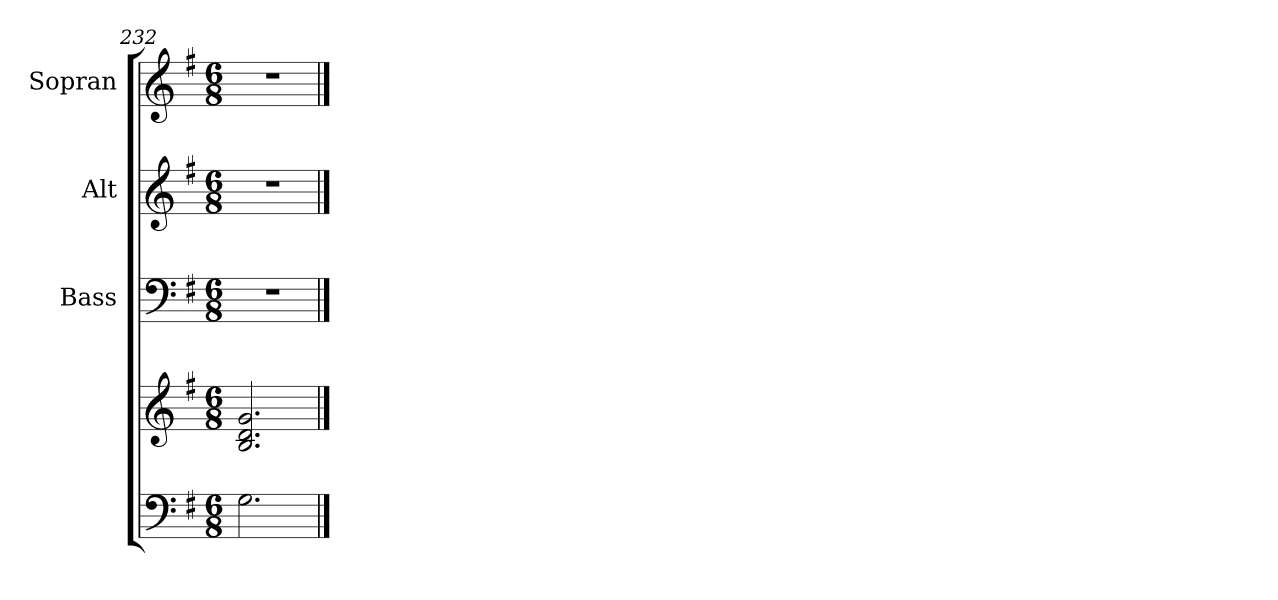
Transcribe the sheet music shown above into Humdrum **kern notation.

**kern	**kern	**kern	**kern	**kern
*part4	*part4	*part3	*part2	*part1
*staff5	*staff4	*staff3	*staff2	*staff1
*	*	*I"Bass	*I"Alt	*I"Sopran
*	*	*I'B.	*I'A.	*I'S.
*clefF4	*clefG2	*clefF4	*clefG2	*clefG2
*k[f#]	*k[f#]	*k[f#]	*k[f#]	*k[f#]
*G:	*G:	*G:	*G:	*G:
*M6/8	*M6/8	*M6/8	*M6/8	*M6/8
=232	=232	=232	=232	=232
2.G\	2.B/ 2.d/ 2.g/	2.r	2.r	2.r
==	==	==	==	==
*-	*-	*-	*-	*-
